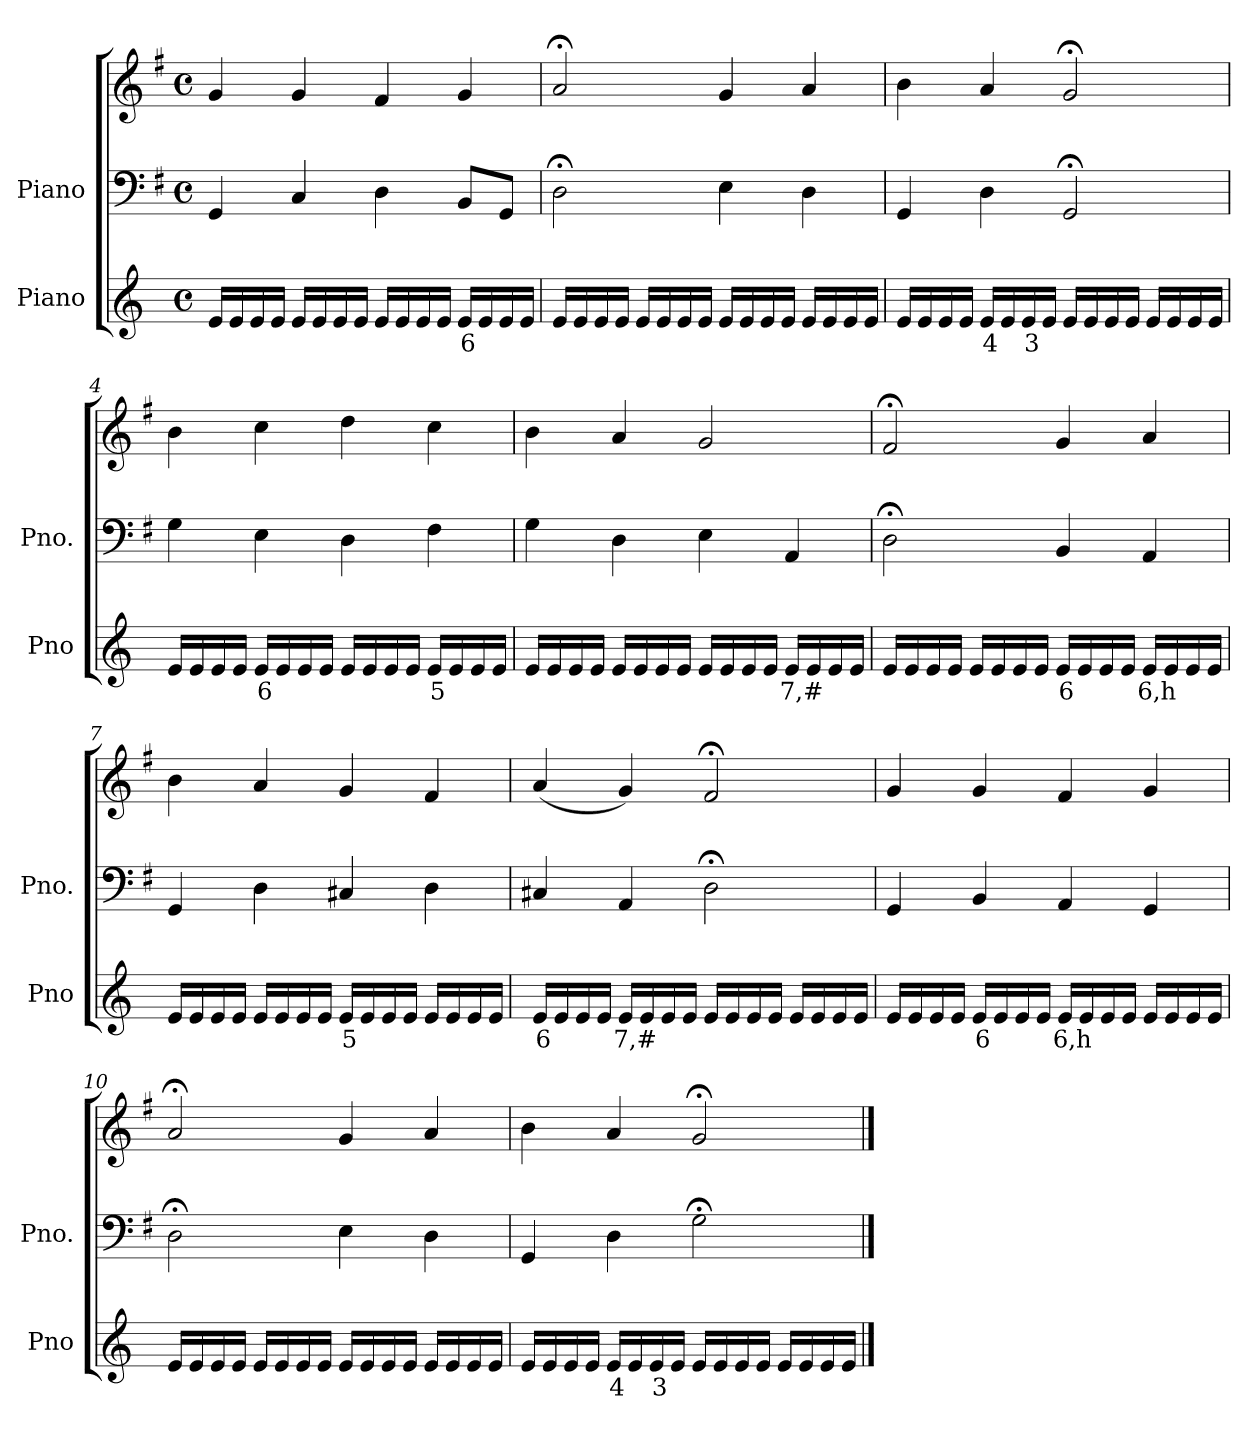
**kern	**text	**kern	**kern
*part2	*part2	*part1	*part1
*staff3	*staff3	*staff2	*staff1
*I"Piano	*	*I"Piano	*
*I'Pno	*	*I'Pno.	*
*clefG2	*	*clefF4	*clefG2
*k[]	*	*k[f#]	*k[f#]
*M4/4	*	*M4/4	*M4/4
*met(c)	*	*met(c)	*met(c)
=1	=1	=1	=1
16e/LL	.	4GG/	4g/
16e/	.	.	.
16e/	.	.	.
16e/JJ	.	.	.
16e/LL	.	4C/	4g/
16e/	.	.	.
16e/	.	.	.
16e/JJ	.	.	.
16e/LL	.	4D\	4f#/
16e/	.	.	.
16e/	.	.	.
16e/JJ	.	.	.
!	!LO:LY:b	!	!
16e/LL	6	8BB/L	4g/
16e/	.	.	.
16e/	.	8GG/J	.
16e/JJ	.	.	.
=2	=2	=2	=2
16e/LL	.	2D;<\	2a;</
16e/	.	.	.
16e/	.	.	.
16e/JJ	.	.	.
16e/LL	.	.	.
16e/	.	.	.
16e/	.	.	.
16e/JJ	.	.	.
16e/LL	.	4E\	4g/
16e/	.	.	.
16e/	.	.	.
16e/JJ	.	.	.
16e/LL	.	4D\	4a/
16e/	.	.	.
16e/	.	.	.
16e/JJ	.	.	.
=3	=3	=3	=3
16e/LL	.	4GG/	4b\
16e/	.	.	.
16e/	.	.	.
16e/JJ	.	.	.
!	!LO:LY:b	!	!
16e/LL	4	4D\	4a/
16e/	.	.	.
!	!LO:LY:b	!	!
16e/	3	.	.
16e/JJ	.	.	.
16e/LL	.	2GG;</	2g;</
16e/	.	.	.
16e/	.	.	.
16e/JJ	.	.	.
16e/LL	.	.	.
16e/	.	.	.
16e/	.	.	.
16e/JJ	.	.	.
=4	=4	=4	=4
16e/LL	.	4G\	4b\
16e/	.	.	.
16e/	.	.	.
16e/JJ	.	.	.
!	!LO:LY:b	!	!
16e/LL	6	4E\	4cc\
16e/	.	.	.
16e/	.	.	.
16e/JJ	.	.	.
16e/LL	.	4D\	4dd\
16e/	.	.	.
16e/	.	.	.
16e/JJ	.	.	.
!	!LO:LY:b	!	!
16e/LL	5	4F#\	4cc\
16e/	.	.	.
16e/	.	.	.
16e/JJ	.	.	.
=5	=5	=5	=5
16e/LL	.	4G\	4b\
16e/	.	.	.
16e/	.	.	.
16e/JJ	.	.	.
16e/LL	.	4D\	4a/
16e/	.	.	.
16e/	.	.	.
16e/JJ	.	.	.
16e/LL	.	4E\	2g/
16e/	.	.	.
16e/	.	.	.
16e/JJ	.	.	.
!	!LO:LY:b	!	!
16e/LL	7,#	4AA/	.
16e/	.	.	.
16e/	.	.	.
16e/JJ	.	.	.
=6	=6	=6	=6
16e/LL	.	2D;<\	2f#;</
16e/	.	.	.
16e/	.	.	.
16e/JJ	.	.	.
16e/LL	.	.	.
16e/	.	.	.
16e/	.	.	.
16e/JJ	.	.	.
!	!LO:LY:b	!	!
16e/LL	6	4BB/	4g/
16e/	.	.	.
16e/	.	.	.
16e/JJ	.	.	.
!	!LO:LY:b	!	!
16e/LL	6,h	4AA/	4a/
16e/	.	.	.
16e/	.	.	.
16e/JJ	.	.	.
=7	=7	=7	=7
16e/LL	.	4GG/	4b\
16e/	.	.	.
16e/	.	.	.
16e/JJ	.	.	.
16e/LL	.	4D\	4a/
16e/	.	.	.
16e/	.	.	.
16e/JJ	.	.	.
!	!LO:LY:b	!	!
16e/LL	5	4C#X/	4g/
16e/	.	.	.
16e/	.	.	.
16e/JJ	.	.	.
16e/LL	.	4D\	4f#/
16e/	.	.	.
16e/	.	.	.
16e/JJ	.	.	.
=8	=8	=8	=8
!	!LO:LY:b	!	!
16e/LL	6	4C#X/	(<4a/
16e/	.	.	.
16e/	.	.	.
16e/JJ	.	.	.
!	!LO:LY:b	!	!
16e/LL	7,#	4AA/	4g/)
16e/	.	.	.
16e/	.	.	.
16e/JJ	.	.	.
16e/LL	.	2D;<\	2f#;</
16e/	.	.	.
16e/	.	.	.
16e/JJ	.	.	.
16e/LL	.	.	.
16e/	.	.	.
16e/	.	.	.
16e/JJ	.	.	.
=9	=9	=9	=9
16e/LL	.	4GG/	4g/
16e/	.	.	.
16e/	.	.	.
16e/JJ	.	.	.
!	!LO:LY:b	!	!
16e/LL	6	4BB/	4g/
16e/	.	.	.
16e/	.	.	.
16e/JJ	.	.	.
!	!LO:LY:b	!	!
16e/LL	6,h	4AA/	4f#/
16e/	.	.	.
16e/	.	.	.
16e/JJ	.	.	.
16e/LL	.	4GG/	4g/
16e/	.	.	.
16e/	.	.	.
16e/JJ	.	.	.
=10	=10	=10	=10
16e/LL	.	2D;<\	2a;</
16e/	.	.	.
16e/	.	.	.
16e/JJ	.	.	.
16e/LL	.	.	.
16e/	.	.	.
16e/	.	.	.
16e/JJ	.	.	.
16e/LL	.	4E\	4g/
16e/	.	.	.
16e/	.	.	.
16e/JJ	.	.	.
16e/LL	.	4D\	4a/
16e/	.	.	.
16e/	.	.	.
16e/JJ	.	.	.
=11	=11	=11	=11
16e/LL	.	4GG/	4b\
16e/	.	.	.
16e/	.	.	.
16e/JJ	.	.	.
!	!LO:LY:b	!	!
16e/LL	4	4D\	4a/
16e/	.	.	.
!	!LO:LY:b	!	!
16e/	3	.	.
16e/JJ	.	.	.
16e/LL	.	2G;<\	2g;</
16e/	.	.	.
16e/	.	.	.
16e/JJ	.	.	.
16e/LL	.	.	.
16e/	.	.	.
16e/	.	.	.
16e/JJ	.	.	.
==	==	==	==
*-	*-	*-	*-
